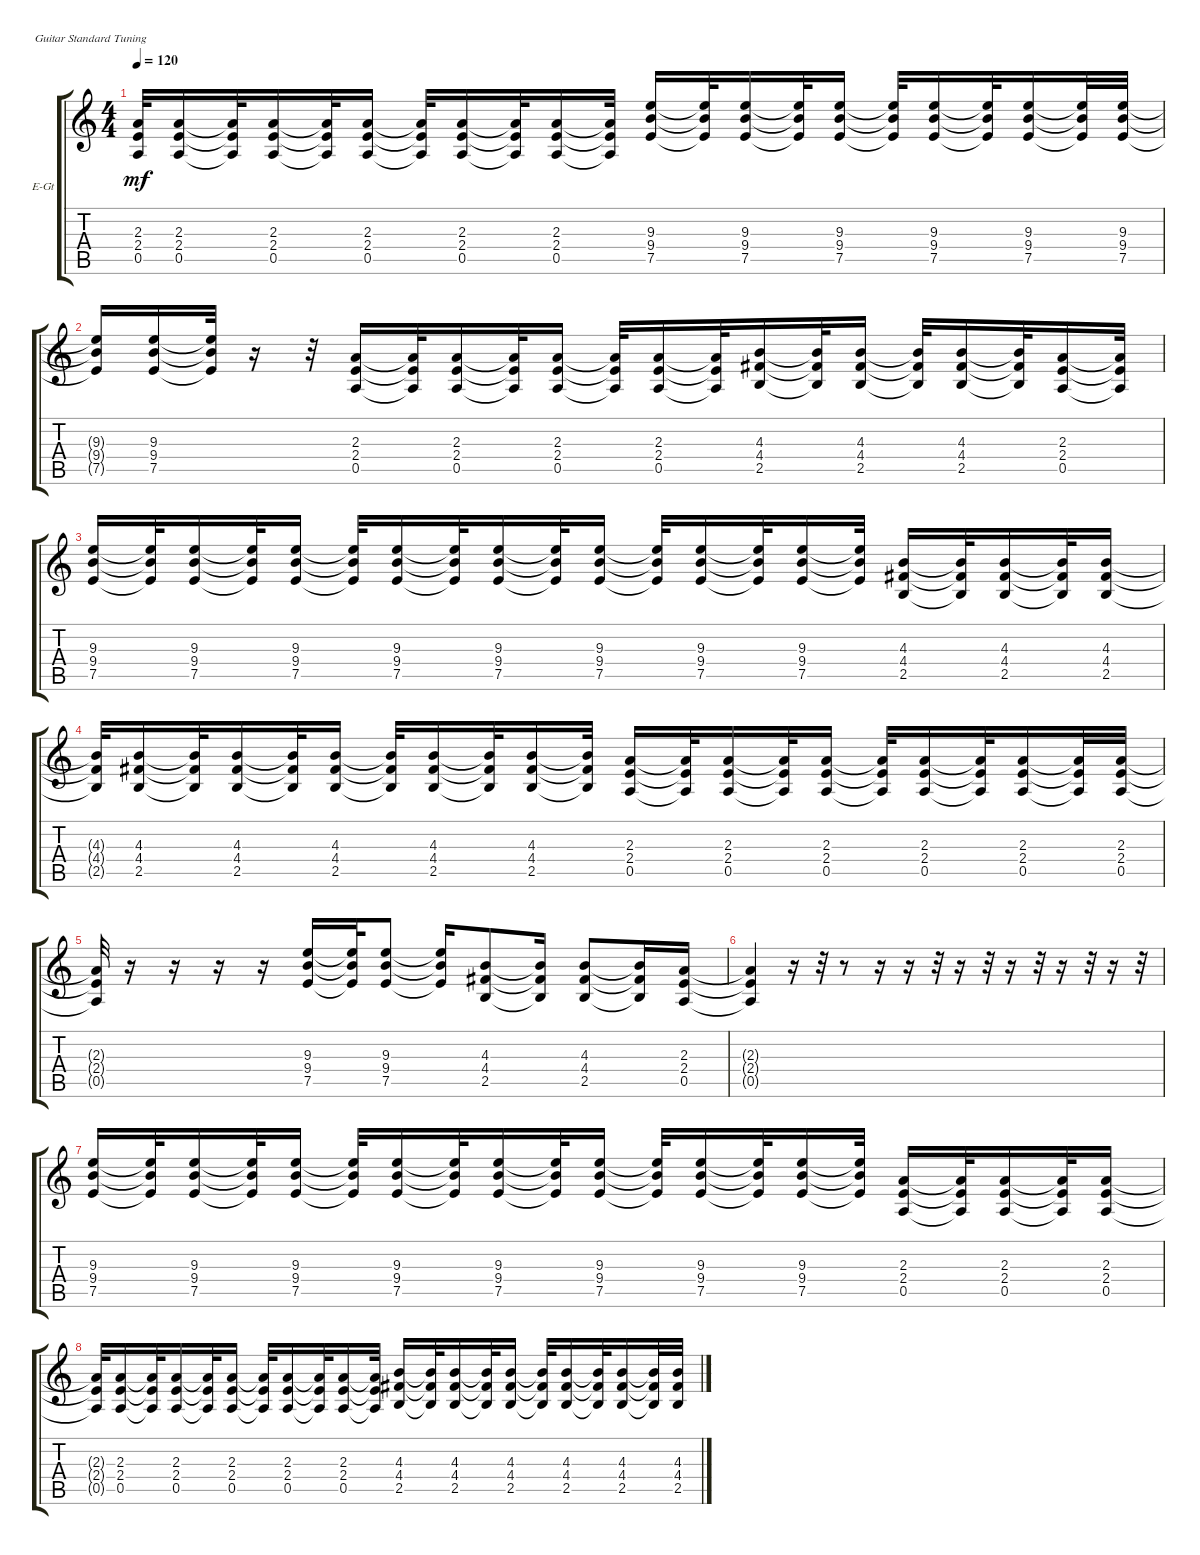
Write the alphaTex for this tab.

\defaultSystemsLayout 4
\bracketExtendMode groupsimilarinstruments
\firstSystemTrackNameOrientation horizontal
\otherSystemsTrackNameOrientation horizontal
\track ("Electric Guitar" "E-Gt") {instrument distortionguitar}
\staff {score tabs}
\tuning (E4 B3 G3 D3 A2 E2)
\ts (4 4)
\tempo 120
\clef g2
\ks c
(2.3{t} 2.4{t} 0.5{t}).32{dy mf} (2.3 2.4 0.5).16 (2.3{t} 2.4{t} 0.5{t}).32 (2.3 2.4 0.5).16 (2.3{t} 2.4{t} 0.5{t}).32 (2.3 2.4 0.5).16 (2.3{t} 2.4{t} 0.5{t}).32 (2.3 2.4 0.5).16 (2.3{t} 2.4{t} 0.5{t}).32 (2.3 2.4 0.5).16 (2.3{t} 2.4{t} 0.5{t}).32 (9.3 9.4 7.5).16 (9.3{t} 9.4{t} 7.5{t}).32 (9.3 9.4 7.5).16 (9.3{t} 9.4{t} 7.5{t}).32 (9.3 9.4 7.5).16 (9.3{t} 9.4{t} 7.5{t}).32 (9.3 9.4 7.5).16 (9.3{t} 9.4{t} 7.5{t}).32 (9.3 9.4 7.5).16 (9.3{t} 9.4{t} 7.5{t}).32 (9.3 9.4 7.5).32 |
(9.3{t} 9.4{t} 7.5{t}).16 (9.3 9.4 7.5).16 (9.3{t} 9.4{t} 7.5{t}).32 r.16 r.32 (2.3 2.4 0.5).16 (2.3{t} 2.4{t} 0.5{t}).32 (2.3 2.4 0.5).16 (2.3{t} 2.4{t} 0.5{t}).32 (2.3 2.4 0.5).16 (2.3{t} 2.4{t} 0.5{t}).32 (2.3 2.4 0.5).16 (2.3{t} 2.4{t} 0.5{t}).32 (4.3 4.4 2.5).16 (4.3{t} 4.4{t} 2.5{t}).32 (4.3 4.4 2.5).16 (4.3{t} 4.4{t} 2.5{t}).32 (4.3 4.4 2.5).16 (4.3{t} 4.4{t} 2.5{t}).32 (0.5 2.4 2.3).16 (0.5{t} 2.4{t} 2.3{t}).32 |
(9.3 9.4 7.5).16 (9.3{t} 9.4{t} 7.5{t}).32 (9.3 9.4 7.5).16 (9.3{t} 9.4{t} 7.5{t}).32 (9.3 9.4 7.5).16 (9.3{t} 9.4{t} 7.5{t}).32 (9.3 9.4 7.5).16 (9.3{t} 9.4{t} 7.5{t}).32 (9.3 9.4 7.5).16 (9.3{t} 9.4{t} 7.5{t}).32 (9.3 9.4 7.5).16 (9.3{t} 9.4{t} 7.5{t}).32 (9.3 9.4 7.5).16 (9.3{t} 9.4{t} 7.5{t}).32 (9.3 9.4 7.5).16 (9.3{t} 9.4{t} 7.5{t}).32 (4.3 4.4 2.5).16 (4.3{t} 4.4{t} 2.5{t}).32 (4.3 4.4 2.5).16 (4.3{t} 4.4{t} 2.5{t}).32 (4.3 4.4 2.5).16 |
(2.5{t} 4.4{t} 4.3{t}).32 (4.3 4.4 2.5).16 (4.3{t} 4.4{t} 2.5{t}).32 (4.3 4.4 2.5).16 (4.3{t} 4.4{t} 2.5{t}).32 (4.3 4.4 2.5).16 (4.3{t} 4.4{t} 2.5{t}).32 (4.3 4.4 2.5).16 (4.3{t} 4.4{t} 2.5{t}).32 (4.3 4.4 2.5).16 (4.3{t} 4.4{t} 2.5{t}).32 (0.5 2.4 2.3).16 (0.5{t} 2.4{t} 2.3{t}).32 (0.5 2.4 2.3).16 (0.5{t} 2.4{t} 2.3{t}).32 (0.5 2.4 2.3).16 (0.5{t} 2.4{t} 2.3{t}).32 (0.5 2.4 2.3).16 (0.5{t} 2.4{t} 2.3{t}).32 (0.5 2.4 2.3).16 (0.5{t} 2.4{t} 2.3{t}).32 (0.5 2.4 2.3).32 |
(0.5{t} 2.4{t} 2.3{t}).32 r.16 r.16 r.16 r.16 (7.5 9.4 9.3).16 (7.5{t} 9.4{t} 9.3{t}).32 (7.5 9.4 9.3).8 (7.5{t} 9.4{t} 9.3{t}).16 (2.5 4.4 4.3).8 (2.5{t} 4.4{t} 4.3{t}).16 (2.5 4.4 4.3).8 (2.5{t} 4.4{t} 4.3{t}).16 (2.3 2.4 0.5).16 |
(2.3{t} 2.4{t} 0.5{t}).4 r.16 r.32 r.8 r.16 r.16 r.32 r.16 r.32 r.16 r.32 r.16 r.32 r.16 r.32 |
(9.3 9.4 7.5).16 (9.3{t} 9.4{t} 7.5{t}).32 (9.3 9.4 7.5).16 (9.3{t} 9.4{t} 7.5{t}).32 (9.3 9.4 7.5).16 (9.3{t} 9.4{t} 7.5{t}).32 (9.3 9.4 7.5).16 (9.3{t} 9.4{t} 7.5{t}).32 (9.3 9.4 7.5).16 (9.3{t} 9.4{t} 7.5{t}).32 (9.3 9.4 7.5).16 (9.3{t} 9.4{t} 7.5{t}).32 (9.3 9.4 7.5).16 (9.3{t} 9.4{t} 7.5{t}).32 (9.3 9.4 7.5).16 (9.3{t} 9.4{t} 7.5{t}).32 (2.3 2.4 0.5).16 (2.3{t} 2.4{t} 0.5{t}).32 (2.3 2.4 0.5).16 (2.3{t} 2.4{t} 0.5{t}).32 (2.3 2.4 0.5).16 |
(2.3{t} 2.4{t} 0.5{t}).32 (2.3 2.4 0.5).16 (2.3{t} 2.4{t} 0.5{t}).32 (2.3 2.4 0.5).16 (2.3{t} 2.4{t} 0.5{t}).32 (2.3 2.4 0.5).16 (2.3{t} 2.4{t} 0.5{t}).32 (2.3 2.4 0.5).16 (2.3{t} 2.4{t} 0.5{t}).32 (2.3 2.4 0.5).16 (2.3{t} 2.4{t} 0.5{t}).32 (4.3 4.4 2.5).16 (4.3{t} 4.4{t} 2.5{t}).32 (4.3 4.4 2.5).16 (4.3{t} 4.4{t} 2.5{t}).32 (4.3 4.4 2.5).16 (4.3{t} 4.4{t} 2.5{t}).32 (4.3 4.4 2.5).16 (4.3{t} 4.4{t} 2.5{t}).32 (4.3 4.4 2.5).16 (4.3{t} 4.4{t} 2.5{t}).32 (4.3 4.4 2.5).32
